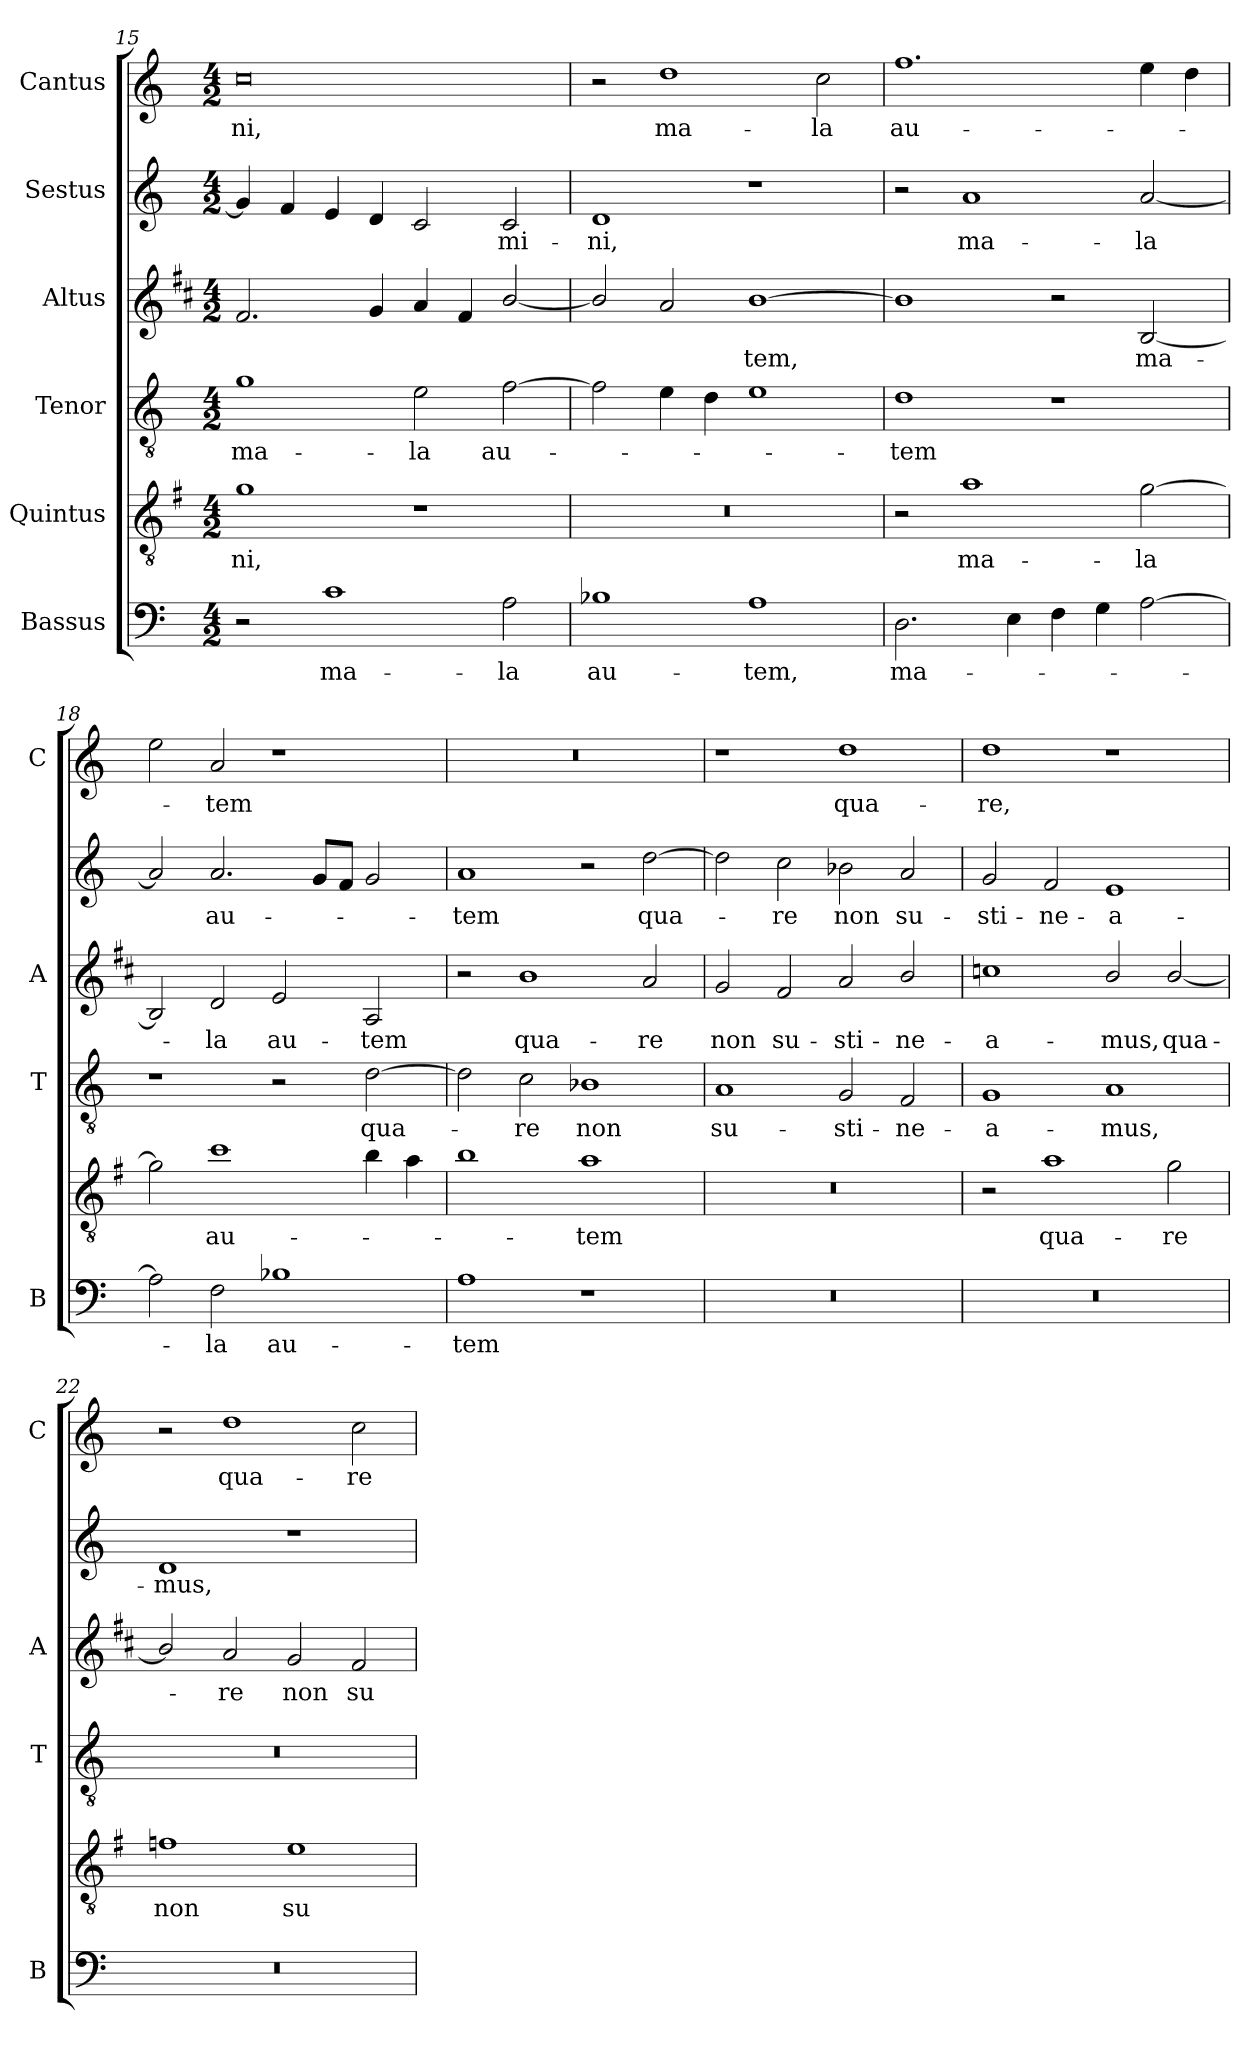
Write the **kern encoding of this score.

**kern	**text	**kern	**text	**kern	**text	**kern	**text	**kern	**text	**kern	**text
*part6	*part6	*part5	*part5	*part4	*part4	*part3	*part3	*part2	*part2	*part1	*part1
*staff6	*staff6	*staff5	*staff5	*staff4	*staff4	*staff3	*staff3	*staff2	*staff2	*staff1	*staff1
*I"Bassus	*	*I"Quintus	*	*I"Tenor	*	*I"Altus	*	*I"Sestus	*	*I"Cantus	*
*I'B	*	*	*	*I'T	*	*I'A	*	*	*	*I'C	*
*clefF4	*	*clefGv2	*	*clefGv2	*	*clefG2	*	*clefG2	*	*clefG2	*
*	*	*ITrd4c7	*	*	*	*ITrd1c2	*	*	*	*	*
*k[]	*	*k[]	*	*k[]	*	*k[]	*	*k[]	*	*k[]	*
*C:	*	*C:	*	*C:	*	*C:	*	*C:	*	*C:	*
*M4/2	*	*M4/2	*	*M4/2	*	*M4/2	*	*M4/2	*	*M4/2	*
=15	=15	=15	=15	=15	=15	=15	=15	=15	=15	=15	=15
!	!	!	!LO:LY:b	!	!LO:LY:b	!	!	!	!	!	!LO:LY:b
2r	.	1c	-ni,	1g	ma-	2.e/	.	4g/]	.	0cc	-ni,
.	.	.	.	.	.	.	.	4f/	.	.	.
!	!LO:LY:b	!	!	!	!	!	!	!	!	!	!
1c	ma-	.	.	.	.	.	.	4e/	.	.	.
.	.	.	.	.	.	4f/	.	4d/	.	.	.
!	!	!	!	!	!LO:LY:b	!	!	!	!	!	!
.	.	1r	.	2e\	-la	4g/	.	2c/	.	.	.
.	.	.	.	.	.	4e/	.	.	.	.	.
!	!LO:LY:b	!	!	!	!LO:LY:b	!	!	!	!LO:LY:b	!	!
2A\	-la	.	.	[2f\	au-	[2a/	.	2c/	-mi-	.	.
=16	=16	=16	=16	=16	=16	=16	=16	=16	=16	=16	=16
!	!LO:LY:b	!	!	!	!	!	!	!	!LO:LY:b	!	!
1B-X	au-	0r	.	2f\]	.	2a/]	.	1d	-ni,	2r	.
!	!	!	!	!	!	!	!	!	!	!	!LO:LY:b
.	.	.	.	4e\	.	2g/	.	.	.	1dd	ma-
.	.	.	.	4d\	.	.	.	.	.	.	.
!	!LO:LY:b	!	!	!	!	!	!LO:LY:b	!	!	!	!
1A	-tem,	.	.	1e	.	[1a	-tem,	1r	.	.	.
!	!	!	!	!	!	!	!	!	!	!	!LO:LY:b
.	.	.	.	.	.	.	.	.	.	2cc\	-la
=17	=17	=17	=17	=17	=17	=17	=17	=17	=17	=17	=17
!	!LO:LY:b	!	!	!	!LO:LY:b	!	!	!	!	!	!LO:LY:b
2.D\	ma-	2r	.	1d	-tem	1a]	.	2r	.	1.ff	au-
!	!	!	!LO:LY:b	!	!	!	!	!	!LO:LY:b	!	!
.	.	1d	ma-	.	.	.	.	1a	ma-	.	.
4E\	.	.	.	.	.	.	.	.	.	.	.
4F\	.	.	.	1r	.	2r	.	.	.	.	.
4G\	.	.	.	.	.	.	.	.	.	.	.
!	!	!	!LO:LY:b	!	!	!	!LO:LY:b	!	!LO:LY:b	!	!
[2A\	.	[2c\	-la	.	.	[2A/	ma-	[2a/	-la	4ee\	.
.	.	.	.	.	.	.	.	.	.	4dd\	.
!!LO:LB:g=z
=18	=18	=18	=18	=18	=18	=18	=18	=18	=18	=18	=18
2A\]	.	2c\]	.	1r	.	2A/]	.	2a/]	.	2ee\	.
!	!LO:LY:b	!	!LO:LY:b	!	!	!	!LO:LY:b	!	!LO:LY:b	!	!LO:LY:b
2F\	-la	1f	au-	.	.	2c/	-la	2.a/	au-	2a/	-tem
!	!LO:LY:b	!	!	!	!	!	!LO:LY:b	!	!	!	!
1B-X	au-	.	.	2r	.	2d/	au-	.	.	1r	.
.	.	.	.	.	.	.	.	8g/L	.	.	.
.	.	.	.	.	.	.	.	8f/J	.	.	.
!	!	!	!	!	!LO:LY:b	!	!LO:LY:b	!	!	!	!
.	.	4e\	.	[2d\	qua-	2G/	-tem	2g/	.	.	.
.	.	4d\	.	.	.	.	.	.	.	.	.
=19	=19	=19	=19	=19	=19	=19	=19	=19	=19	=19	=19
!	!LO:LY:b	!	!	!	!	!	!	!	!LO:LY:b	!	!
1A	-tem	1e	.	2d\]	.	2r	.	1a	-tem	0r	.
!	!	!	!	!	!LO:LY:b	!	!LO:LY:b	!	!	!	!
.	.	.	.	2c\	-re	1a	qua-	.	.	.	.
!	!	!	!LO:LY:b	!	!LO:LY:b	!	!	!	!	!	!
1r	.	1d	-tem	1B-X	non	.	.	2r	.	.	.
!	!	!	!	!	!	!	!LO:LY:b	!	!LO:LY:b	!	!
.	.	.	.	.	.	2g/	-re	[2dd\	qua-	.	.
=20	=20	=20	=20	=20	=20	=20	=20	=20	=20	=20	=20
!	!	!	!	!	!LO:LY:b	!	!LO:LY:b	!	!	!	!
0r	.	0r	.	1A	su-	2f/	non	2dd\]	.	1r	.
!	!	!	!	!	!	!	!LO:LY:b	!	!LO:LY:b	!	!
.	.	.	.	.	.	2e/	su-	2cc\	-re	.	.
!	!	!	!	!	!LO:LY:b	!	!LO:LY:b	!	!LO:LY:b	!	!LO:LY:b
.	.	.	.	2G/	-sti-	2g/	-sti-	2b-X\	non	1dd	qua-
!	!	!	!	!	!LO:LY:b	!	!LO:LY:b	!	!LO:LY:b	!	!
.	.	.	.	2F/	-ne-	2a/	-ne-	2a/	su-	.	.
=21	=21	=21	=21	=21	=21	=21	=21	=21	=21	=21	=21
!	!	!	!	!	!LO:LY:b	!	!LO:LY:b	!	!LO:LY:b	!	!LO:LY:b
0r	.	2r	.	1G	-a-	1b-X	-a-	2g/	-sti-	1dd	-re,
!	!	!	!LO:LY:b	!	!	!	!	!	!LO:LY:b	!	!
.	.	1d	qua-	.	.	.	.	2f/	-ne-	.	.
!	!	!	!	!	!LO:LY:b	!	!LO:LY:b	!	!LO:LY:b	!	!
.	.	.	.	1A	-mus,	2a/	-mus,	1e	-a-	1r	.
!	!	!	!LO:LY:b	!	!	!	!LO:LY:b	!	!	!	!
.	.	2c\	-re	.	.	[2a/	qua-	.	.	.	.
=22	=22	=22	=22	=22	=22	=22	=22	=22	=22	=22	=22
!	!	!	!LO:LY:b	!	!	!	!	!	!LO:LY:b	!	!
0r	.	1B-X	non	0r	.	2a/]	.	1d	-mus,	2r	.
!	!	!	!	!	!	!	!LO:LY:b	!	!	!	!LO:LY:b
.	.	.	.	.	.	2g/	-re	.	.	1dd	qua-
!	!	!	!LO:LY:b	!	!	!	!LO:LY:b	!	!	!	!
.	.	1A	su-	.	.	2f/	non	1r	.	.	.
!	!	!	!	!	!	!	!LO:LY:b	!	!	!	!LO:LY:b
.	.	.	.	.	.	2e/	su-	.	.	2cc\	-re
=	=	=	=	=	=	=	=	=	=	=	=
*-	*-	*-	*-	*-	*-	*-	*-	*-	*-	*-	*-
